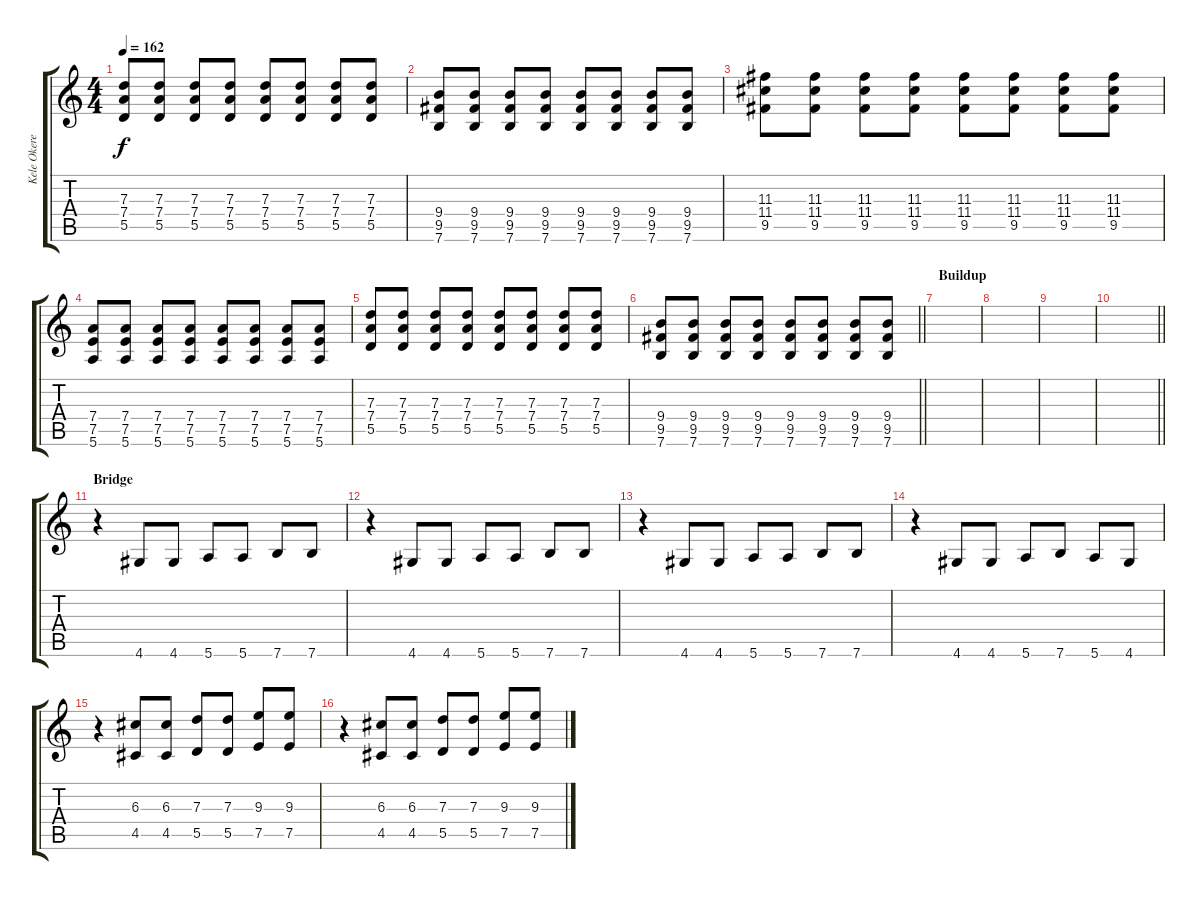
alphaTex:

\track ("Kele Okereke" "Kele Okere") {instrument electricguitarclean}
\staff {score tabs}
\tuning (E4 B3 G3 D3 A2 E2) {hide}
\ts (4 4)
\tempo 162
\clef g2
\ks c
(7.3 7.4 5.5).8{dy f} (7.3 7.4 5.5).8 (7.3 7.4 5.5).8 (7.3 7.4 5.5).8 (7.3 7.4 5.5).8 (7.3 7.4 5.5).8 (7.3 7.4 5.5).8 (7.3 7.4 5.5).8 |
(9.4 9.5 7.6).8 (9.4 9.5 7.6).8 (9.4 9.5 7.6).8 (9.4 9.5 7.6).8 (9.4 9.5 7.6).8 (9.4 9.5 7.6).8 (9.4 9.5 7.6).8 (9.4 9.5 7.6).8 |
(11.3 11.4 9.5).8 (11.3 11.4 9.5).8 (11.3 11.4 9.5).8 (11.3 11.4 9.5).8 (11.3 11.4 9.5).8 (11.3 11.4 9.5).8 (11.3 11.4 9.5).8 (11.3 11.4 9.5).8 |
(7.4 7.5 5.6).8 (7.4 7.5 5.6).8 (7.4 7.5 5.6).8 (7.4 7.5 5.6).8 (7.4 7.5 5.6).8 (7.4 7.5 5.6).8 (7.4 7.5 5.6).8 (7.4 7.5 5.6).8 |
(7.3 7.4 5.5).8 (7.3 7.4 5.5).8 (7.3 7.4 5.5).8 (7.3 7.4 5.5).8 (7.3 7.4 5.5).8 (7.3 7.4 5.5).8 (7.3 7.4 5.5).8 (7.3 7.4 5.5).8 |
\barLineRight lightlight
(9.4 9.5 7.6).8 (9.4 9.5 7.6).8 (9.4 9.5 7.6).8 (9.4 9.5 7.6).8 (9.4 9.5 7.6).8 (9.4 9.5 7.6).8 (9.4 9.5 7.6).8 (9.4 9.5 7.6).8 |
\section ("" "Buildup")
|
|
|
\barLineRight lightlight
|
\section ("" "Bridge")
r.4{balance 5} 4.6.8 4.6.8 5.6.8 5.6.8 7.6.8 7.6.8 |
r.4 4.6.8 4.6.8 5.6.8 5.6.8 7.6.8 7.6.8 |
r.4 4.6.8 4.6.8 5.6.8 5.6.8 7.6.8 7.6.8 |
r.4 4.6.8 4.6.8 5.6.8 7.6.8 5.6.8 4.6.8 |
r.4 (6.3 4.5).8 (6.3 4.5).8 (7.3 5.5).8 (7.3 5.5).8 (9.3 7.5).8 (9.3 7.5).8 |
r.4 (6.3 4.5).8 (6.3 4.5).8 (7.3 5.5).8 (7.3 5.5).8 (9.3 7.5).8 (9.3 7.5).8
